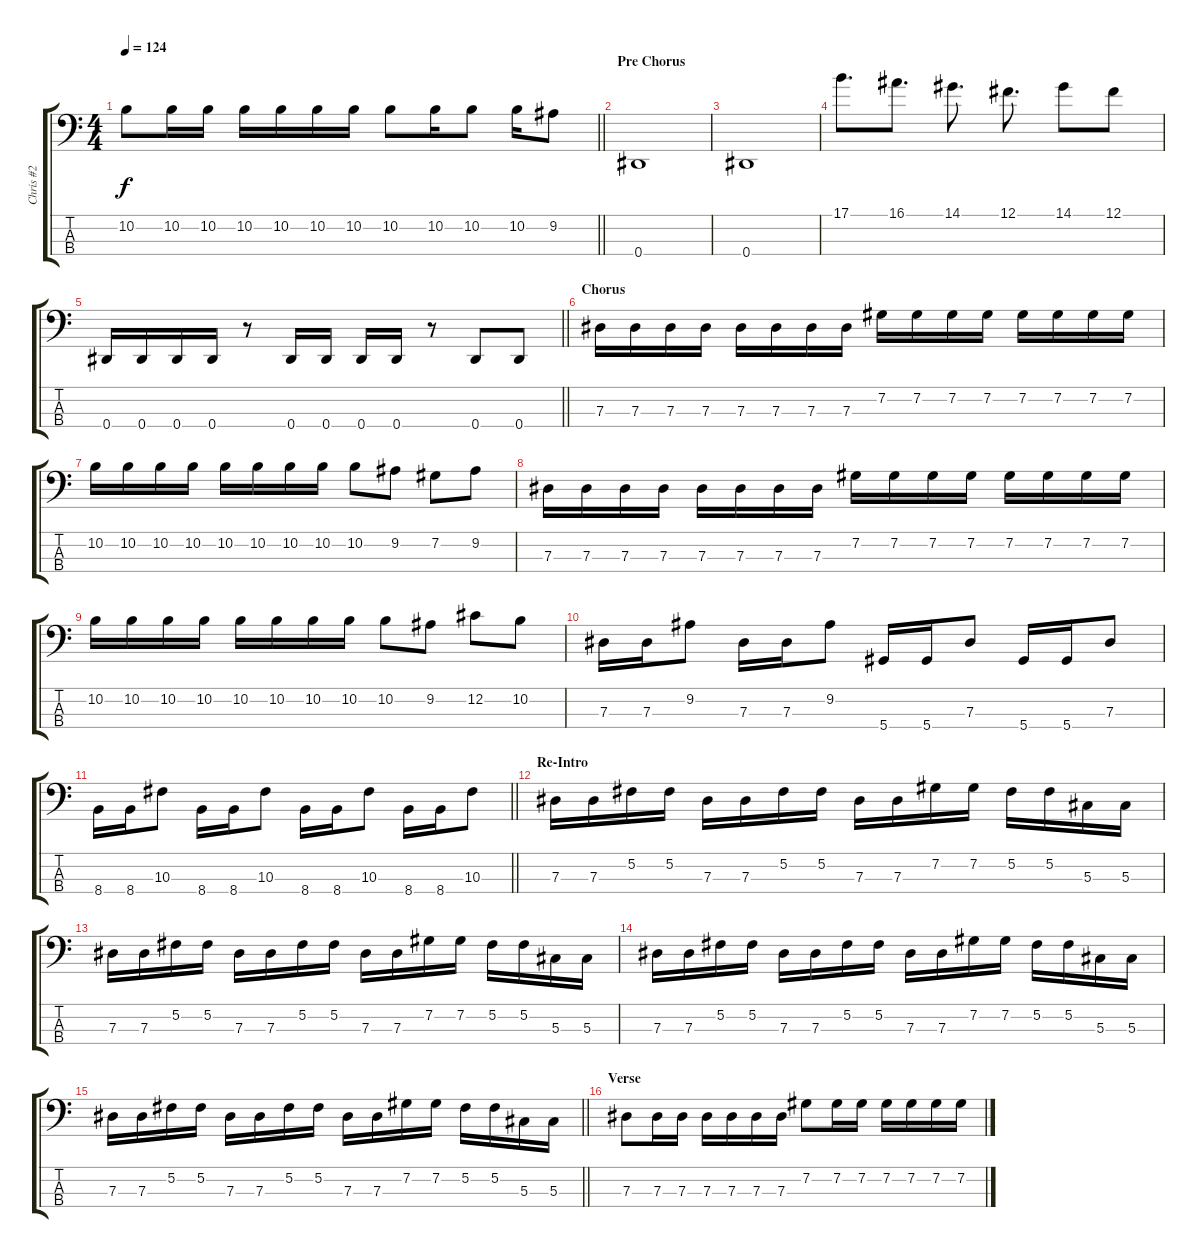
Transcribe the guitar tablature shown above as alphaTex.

\track ("Chris #2" "Chris #2") {instrument electricbasspick}
\staff {score tabs}
\tuning (Gb2 Db2 Ab1 Eb1) {hide}
\ts (4 4)
\tempo 124
\clef f4
\barLineRight lightlight
\ks c
10.2.8{dy f} 10.2.16 10.2.16 10.2.16 10.2.16 10.2.16 10.2.16 10.2.8 10.2.16 10.2.8 10.2.16 9.2.8 |
\section ("" "Pre Chorus")
0.4.1 |
0.4.1 |
17.1.8{d} 16.1.8{d} 14.1.8{d} 12.1.8{d} 14.1.8 12.1.8 |
\barLineRight lightlight
0.4.16 0.4.16 0.4.16 0.4.16 r.8 0.4.16 0.4.16 0.4.16 0.4.16 r.8 0.4.8 0.4.8 |
\section ("" "Chorus")
7.3.16 7.3.16 7.3.16 7.3.16 7.3.16 7.3.16 7.3.16 7.3.16 7.2.16 7.2.16 7.2.16 7.2.16 7.2.16 7.2.16 7.2.16 7.2.16 |
10.2.16 10.2.16 10.2.16 10.2.16 10.2.16 10.2.16 10.2.16 10.2.16 10.2.8 9.2.8 7.2.8 9.2.8 |
7.3.16 7.3.16 7.3.16 7.3.16 7.3.16 7.3.16 7.3.16 7.3.16 7.2.16 7.2.16 7.2.16 7.2.16 7.2.16 7.2.16 7.2.16 7.2.16 |
10.2.16 10.2.16 10.2.16 10.2.16 10.2.16 10.2.16 10.2.16 10.2.16 10.2.8 9.2.8 12.2.8 10.2.8 |
7.3.16 7.3.16 9.2.8 7.3.16 7.3.16 9.2.8 5.4.16 5.4.16 7.3.8 5.4.16 5.4.16 7.3.8 |
\barLineRight lightlight
8.4.16 8.4.16 10.3.8 8.4.16 8.4.16 10.3.8 8.4.16 8.4.16 10.3.8 8.4.16 8.4.16 10.3.8 |
\section ("" "Re-Intro")
7.3.16 7.3.16 5.2.16 5.2.16 7.3.16 7.3.16 5.2.16 5.2.16 7.3.16 7.3.16 7.2.16 7.2.16 5.2.16 5.2.16 5.3.16 5.3.16 |
7.3.16 7.3.16 5.2.16 5.2.16 7.3.16 7.3.16 5.2.16 5.2.16 7.3.16 7.3.16 7.2.16 7.2.16 5.2.16 5.2.16 5.3.16 5.3.16 |
7.3.16 7.3.16 5.2.16 5.2.16 7.3.16 7.3.16 5.2.16 5.2.16 7.3.16 7.3.16 7.2.16 7.2.16 5.2.16 5.2.16 5.3.16 5.3.16 |
\barLineRight lightlight
7.3.16 7.3.16 5.2.16 5.2.16 7.3.16 7.3.16 5.2.16 5.2.16 7.3.16 7.3.16 7.2.16 7.2.16 5.2.16 5.2.16 5.3.16 5.3.16 |
\section ("" "Verse")
7.3.8 7.3.16 7.3.16 7.3.16 7.3.16 7.3.16 7.3.16 7.2.8 7.2.16 7.2.16 7.2.16 7.2.16 7.2.16 7.2.16
